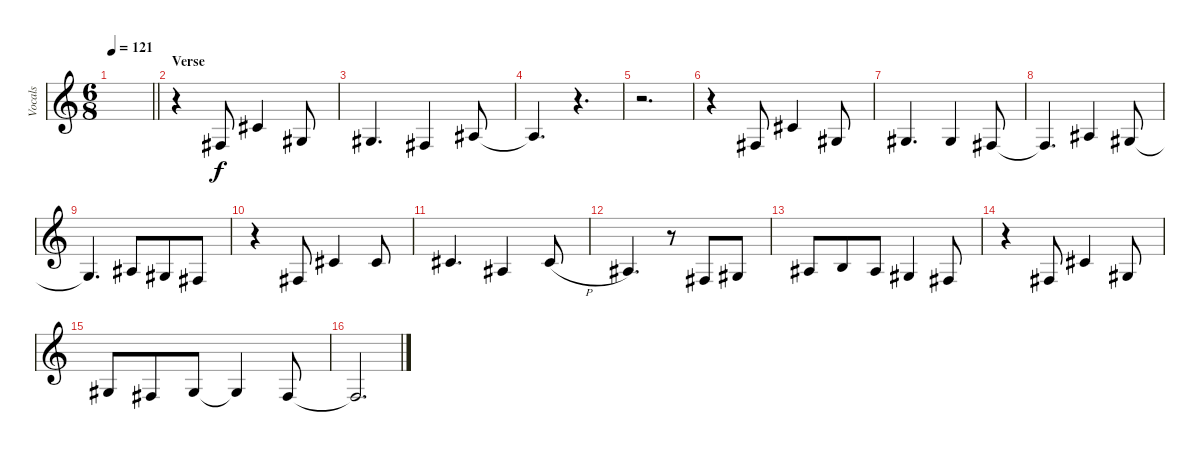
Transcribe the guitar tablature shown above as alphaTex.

\track ("Vocals" "Vocals") {instrument altosax}
\staff {score}
\tuning (E4 B3 G3 D3 A2 E2) {hide}
\ts (6 8)
\tempo 121
\clef g2
\barLineRight lightlight
\ks c
|
\section ("" "Verse")
r.4 4.4.8 2.2.4 1.3.8 |
1.3.4{d} 4.4.4 3.3.8 |
3.3{t}.4{d} r.4{d} |
r.2{d} |
r.4 4.4.8 2.2.4 1.3.8 |
1.3.4{d} 1.3.4 4.4.8 |
4.4{t}.4{d} 8.4.4 1.3.8 |
1.3{t}.4{d} 3.3.8 1.3.8 4.4.8 |
r.4 4.4.8 2.2.4 2.2.8 |
2.2.4{d} 3.3.4 6.3{h}.8 |
3.3.4{d} r.8 4.4.8 1.3.8 |
3.3.8 0.2.8 3.3.8 1.3.4 4.4.8 |
r.4 4.4.8 2.2.4 1.3.8 |
1.3.8 4.4.8 1.3.8 1.3{t}.4 4.4.8 |
4.4{t}.2{d}
